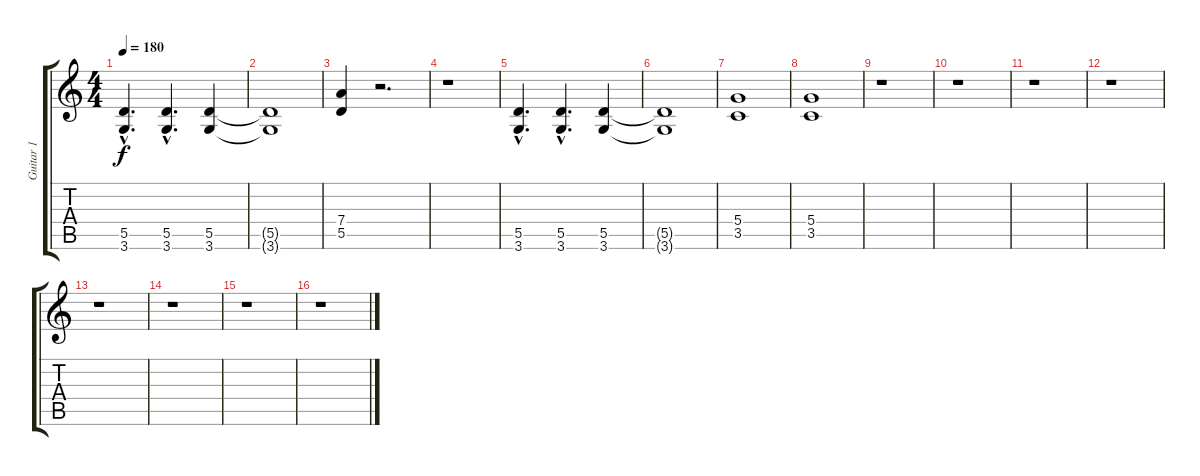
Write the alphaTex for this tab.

\track ("Guitar 1" "Guitar 1") {instrument distortionguitar}
\staff {score tabs}
\tuning (E4 B3 G3 D3 A2 E2) {hide}
\ts (4 4)
\tempo 180
\clef g2
\ks c
(5.5{hac} 3.6{hac}).4{d dy f} (5.5{hac} 3.6{hac}).4{d} (5.5 3.6).4 |
(5.5{t} 3.6{t}).1 |
(7.4 5.5).4 r.2{d} |
r.1 |
(5.5{hac} 3.6{hac}).4{d} (5.5{hac} 3.6{hac}).4{d} (5.5 3.6).4 |
(5.5{t} 3.6{t}).1 |
(5.4 3.5).1 |
(5.4 3.5).1 |
r.1 |
r.1 |
r.1 |
r.1 |
r.1 |
r.1 |
r.1 |
r.1
